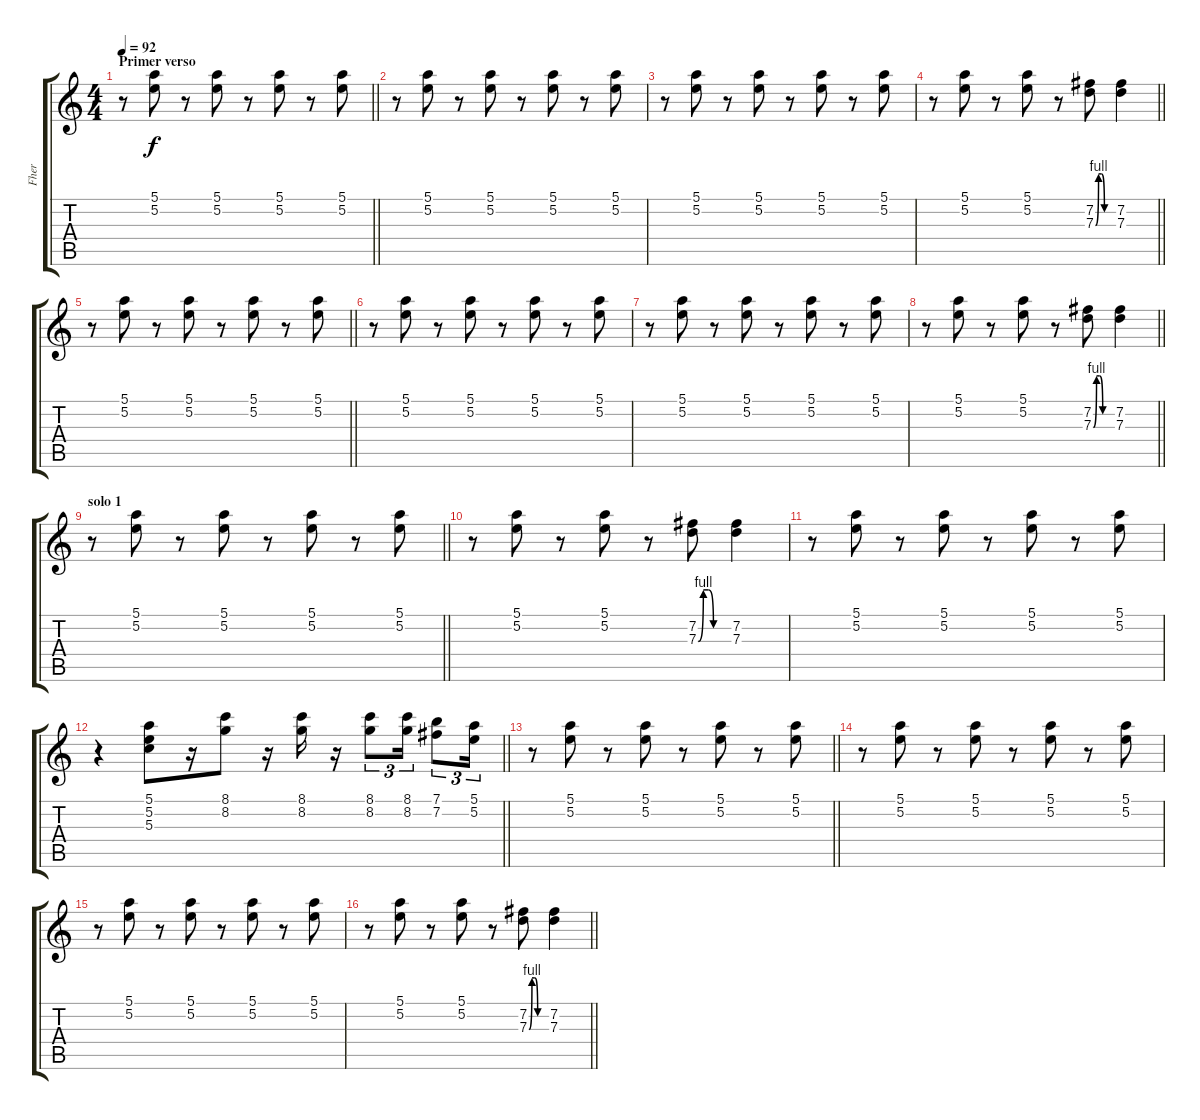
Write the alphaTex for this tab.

\track ("Fher" "Fher") {instrument overdrivenguitar}
\staff {score tabs}
\tuning (E4 B3 G3 D3 A2 E2) {hide}
\ts (4 4)
\section ("" "Primer verso")
\tempo 92
\clef g2
\barLineRight lightlight
\ks c
r.8{dy f} (5.1 5.2).8 r.8 (5.1 5.2).8 r.8 (5.1 5.2).8 r.8 (5.1 5.2).8 |
\section ("" "")
r.8 (5.1 5.2).8 r.8 (5.1 5.2).8 r.8 (5.1 5.2).8 r.8 (5.1 5.2).8 |
r.8 (5.1 5.2).8 r.8 (5.1 5.2).8 r.8 (5.1 5.2).8 r.8 (5.1 5.2).8 |
\barLineRight lightlight
r.8 (5.1 5.2).8 r.8 (5.1 5.2).8 r.8 (7.2 7.3{be (custom 0 0 10 4 20 4 30 0 60 0)}).8 (7.2 7.3).4 |
\barLineRight lightlight
r.8 (5.1 5.2).8 r.8 (5.1 5.2).8 r.8 (5.1 5.2).8 r.8 (5.1 5.2).8 |
r.8 (5.1 5.2).8 r.8 (5.1 5.2).8 r.8 (5.1 5.2).8 r.8 (5.1 5.2).8 |
r.8 (5.1 5.2).8 r.8 (5.1 5.2).8 r.8 (5.1 5.2).8 r.8 (5.1 5.2).8 |
\barLineRight lightlight
r.8 (5.1 5.2).8 r.8 (5.1 5.2).8 r.8 (7.2 7.3{be (custom 0 0 10 4 20 4 30 0 60 0)}).8 (7.2 7.3).4 |
\section ("" "solo 1")
\barLineRight lightlight
r.8 (5.1 5.2).8 r.8 (5.1 5.2).8 r.8 (5.1 5.2).8 r.8 (5.1 5.2).8 |
r.8 (5.1 5.2).8 r.8 (5.1 5.2).8 r.8 (7.2 7.3{be (custom 0 0 10 4 20 4 30 0 60 0)}).8 (7.2 7.3).4 |
r.8 (5.1 5.2).8 r.8 (5.1 5.2).8 r.8 (5.1 5.2).8 r.8 (5.1 5.2).8 |
\barLineRight lightlight
r.4 (5.1 5.2 5.3).8 r.16 (8.1 8.2).8 r.16 (8.1 8.2).16 r.16 (8.1 8.2).8{tu (3 2)} (8.1 8.2).16{tu (3 2)} (7.1 7.2).8{tu (3 2)} (5.1 5.2).16{tu (3 2)} |
\barLineRight lightlight
r.8 (5.1 5.2).8 r.8 (5.1 5.2).8 r.8 (5.1 5.2).8 r.8 (5.1 5.2).8 |
r.8 (5.1 5.2).8 r.8 (5.1 5.2).8 r.8 (5.1 5.2).8 r.8 (5.1 5.2).8 |
r.8 (5.1 5.2).8 r.8 (5.1 5.2).8 r.8 (5.1 5.2).8 r.8 (5.1 5.2).8 |
\barLineRight lightlight
r.8 (5.1 5.2).8 r.8 (5.1 5.2).8 r.8 (7.2 7.3{be (custom 0 0 10 4 20 4 30 0 60 0)}).8 (7.2 7.3).4
